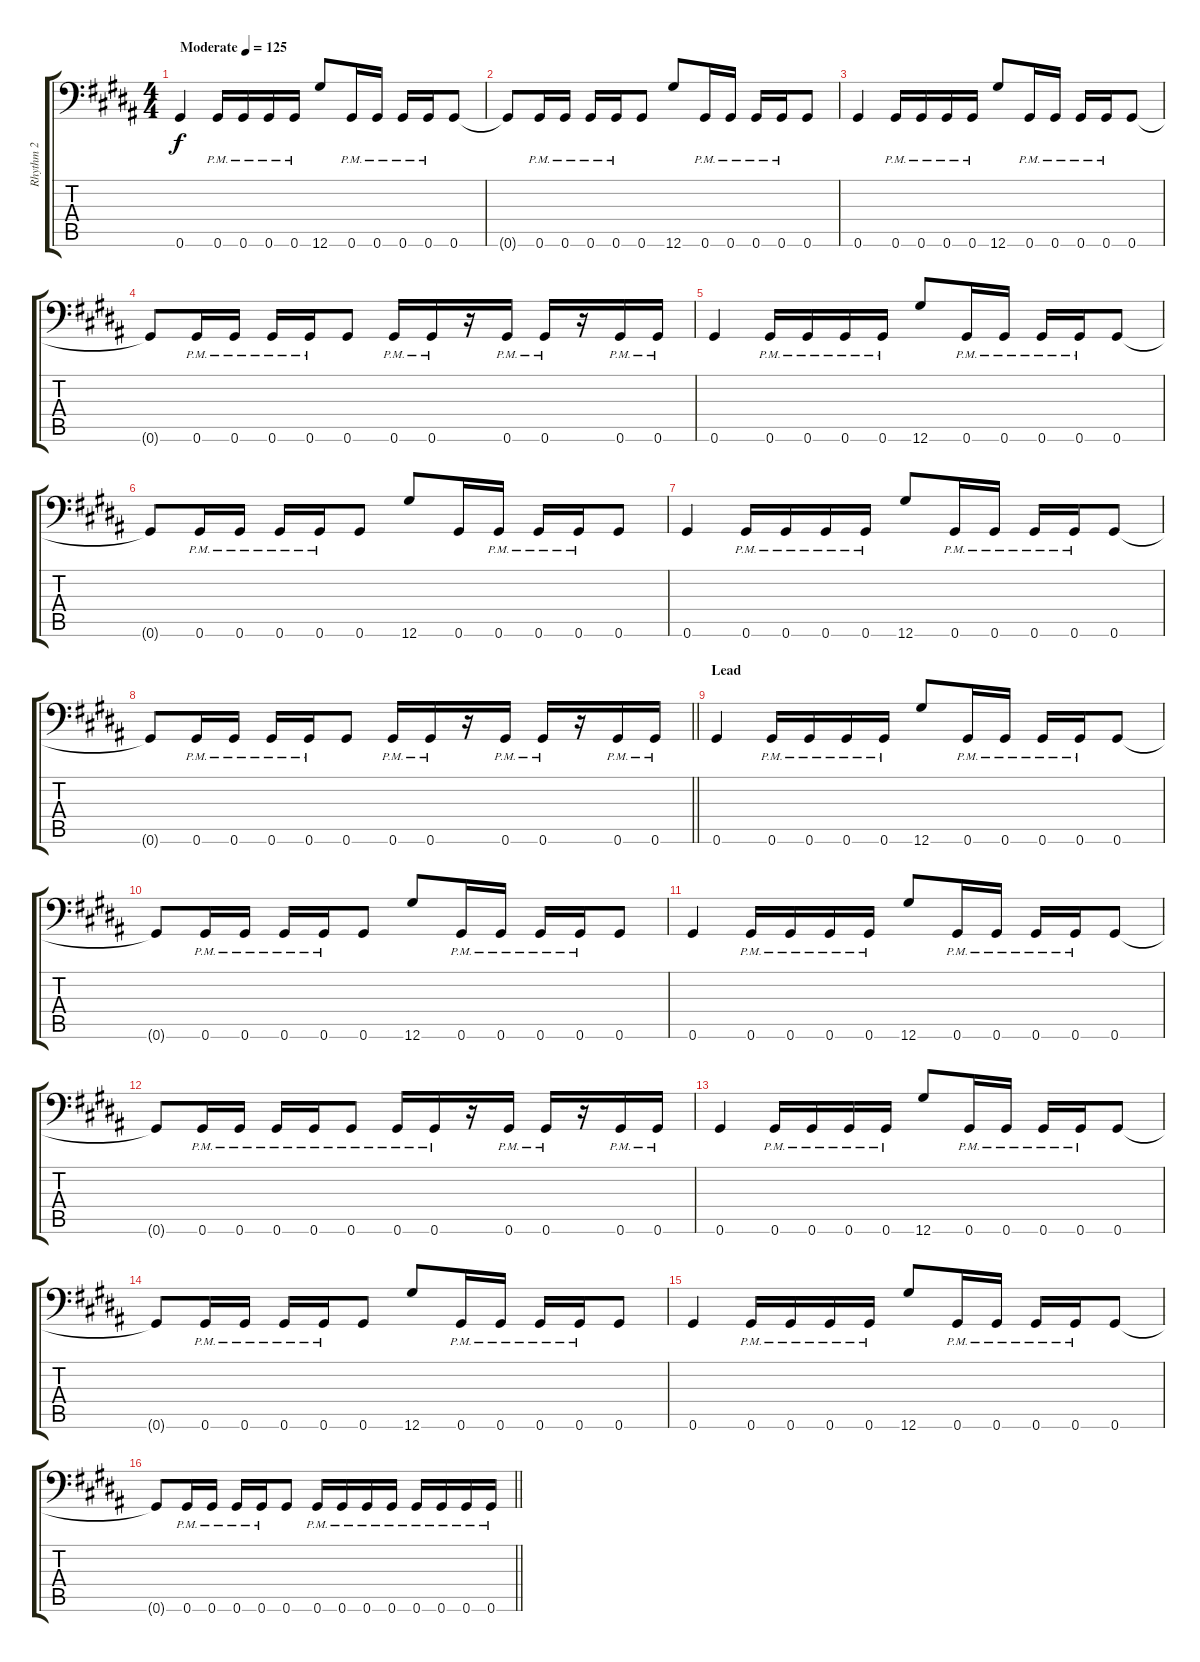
\track ("Rhythm 2" "Rhythm 2") {instrument distortionguitar}
\staff {score tabs}
\tuning (Db4 Ab3 E3 B2 Gb2 Ab1) {hide}
\ts (4 4)
\tempo (125 "Moderate")
\clef f4
\ks b
0.6.4{dy f instrument distortionguitar} 0.6{pm}.16 0.6{pm}.16 0.6{pm}.16 0.6{pm}.16 12.6.8 0.6{pm}.16 0.6{pm}.16 0.6{pm}.16 0.6{pm}.16 0.6.8 |
0.6{t}.8 0.6{pm}.16 0.6{pm}.16 0.6{pm}.16 0.6{pm}.16 0.6.8 12.6.8 0.6{pm}.16 0.6{pm}.16 0.6{pm}.16 0.6{pm}.16 0.6.8 |
0.6.4 0.6{pm}.16 0.6{pm}.16 0.6{pm}.16 0.6{pm}.16 12.6.8 0.6{pm}.16 0.6{pm}.16 0.6{pm}.16 0.6{pm}.16 0.6.8 |
0.6{t}.8 0.6{pm}.16 0.6{pm}.16 0.6{pm}.16 0.6{pm}.16 0.6.8 0.6{pm}.16 0.6{pm}.16 r.16 0.6{pm}.16 0.6{pm}.16 r.16 0.6{pm}.16 0.6{pm}.16 |
0.6.4 0.6{pm}.16 0.6{pm}.16 0.6{pm}.16 0.6{pm}.16 12.6.8 0.6{pm}.16 0.6{pm}.16 0.6{pm}.16 0.6{pm}.16 0.6.8 |
0.6{t}.8 0.6{pm}.16 0.6{pm}.16 0.6{pm}.16 0.6{pm}.16 0.6.8 12.6.8 0.6.16 0.6{pm}.16 0.6{pm}.16 0.6{pm}.16 0.6.8 |
0.6.4 0.6{pm}.16 0.6{pm}.16 0.6{pm}.16 0.6{pm}.16 12.6.8 0.6{pm}.16 0.6{pm}.16 0.6{pm}.16 0.6{pm}.16 0.6.8 |
\barLineRight lightlight
0.6{t}.8 0.6{pm}.16 0.6{pm}.16 0.6{pm}.16 0.6{pm}.16 0.6.8 0.6{pm}.16 0.6{pm}.16 r.16 0.6{pm}.16 0.6{pm}.16 r.16 0.6{pm}.16 0.6{pm}.16 |
\section ("" "Lead")
0.6.4 0.6{pm}.16 0.6{pm}.16 0.6{pm}.16 0.6{pm}.16 12.6.8 0.6{pm}.16 0.6{pm}.16 0.6{pm}.16 0.6{pm}.16 0.6.8 |
0.6{t}.8 0.6{pm}.16 0.6{pm}.16 0.6{pm}.16 0.6{pm}.16 0.6.8 12.6.8 0.6{pm}.16 0.6{pm}.16 0.6{pm}.16 0.6{pm}.16 0.6.8 |
0.6.4 0.6{pm}.16 0.6{pm}.16 0.6{pm}.16 0.6{pm}.16 12.6.8 0.6{pm}.16 0.6{pm}.16 0.6{pm}.16 0.6{pm}.16 0.6.8 |
0.6{t}.8 0.6{pm}.16 0.6{pm}.16 0.6{pm}.16 0.6{pm}.16 0.6{pm}.8 0.6{pm}.16 0.6{pm}.16 r.16 0.6{pm}.16 0.6{pm}.16 r.16 0.6{pm}.16 0.6{pm}.16 |
0.6.4 0.6{pm}.16 0.6{pm}.16 0.6{pm}.16 0.6{pm}.16 12.6.8 0.6{pm}.16 0.6{pm}.16 0.6{pm}.16 0.6{pm}.16 0.6.8 |
0.6{t}.8 0.6{pm}.16 0.6{pm}.16 0.6{pm}.16 0.6{pm}.16 0.6.8 12.6.8 0.6{pm}.16 0.6{pm}.16 0.6{pm}.16 0.6{pm}.16 0.6.8 |
0.6.4 0.6{pm}.16 0.6{pm}.16 0.6{pm}.16 0.6{pm}.16 12.6.8 0.6{pm}.16 0.6{pm}.16 0.6{pm}.16 0.6{pm}.16 0.6.8 |
\barLineRight lightlight
0.6{t}.8 0.6{pm}.16 0.6{pm}.16 0.6{pm}.16 0.6{pm}.16 0.6.8 0.6{pm}.16 0.6{pm}.16 0.6{pm}.16 0.6{pm}.16 0.6{pm}.16 0.6{pm}.16 0.6{pm}.16 0.6{pm}.16
